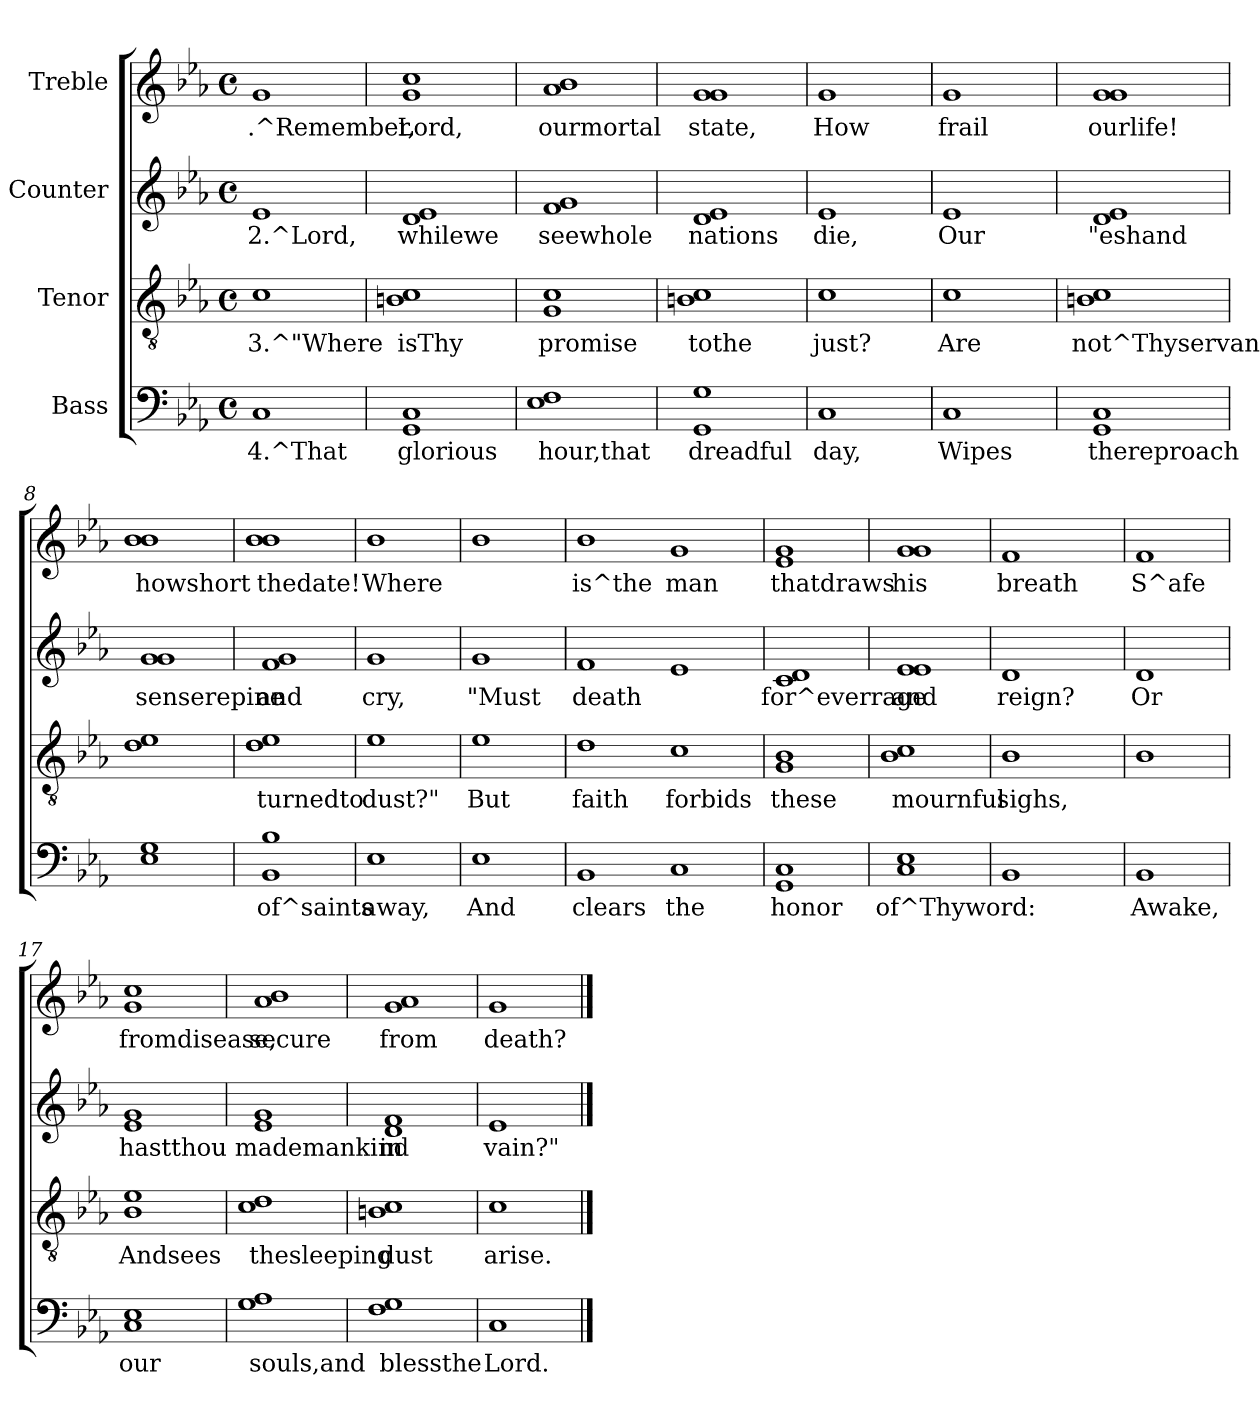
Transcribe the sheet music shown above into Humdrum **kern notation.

**kern	**text	**kern	**text	**kern	**text	**kern	**text
*part4	*part4	*part3	*part3	*part2	*part2	*part1	*part1
*staff4	*staff4	*staff3	*staff3	*staff2	*staff2	*staff1	*staff1
*I"Bass	*	*I"Tenor	*	*I"Counter	*	*I"Treble	*
!!LO:PB:g=z
*stria5	*	*stria5	*	*stria5	*	*stria5	*
*clefF4	*	*clefGv2	*	*clefG2	*	*clefG2	*
*k[b-e-a-]	*	*k[b-e-a-]	*	*k[b-e-a-]	*	*k[b-e-a-]	*
*E-:	*	*E-:	*	*E-:	*	*E-:	*
*M4/4	*	*M4/4	*	*M4/4	*	*M4/4	*
*met(c)	*	*met(c)	*	*met(c)	*	*met(c)	*
=1	=1	=1	=1	=1	=1	=1	=1
!	!LO:LY:b:rj	!	!LO:LY:b:rj	!	!LO:LY:b:rj	!	!LO:LY:b:rj
1C	4.^That	1c	3.^"Where	1e-	2.^Lord,	1g	.^Remember,
=2	=2	=2	=2	=2	=2	=2	=2
!	!LO:LY:b:rj	!	!LO:LY:b:rj	!	!LO:LY:b:rj	!	!LO:LY:b:rj
1GG 1C	glorious	1Bn 1c	isThy	1d 1e-	whilewe	1g 1cc	Lord,
=3	=3	=3	=3	=3	=3	=3	=3
!	!LO:LY:b:rj	!	!LO:LY:b:rj	!	!LO:LY:b:rj	!	!LO:LY:b:rj
1E- 1F	hour,that	1G 1c	promise	1g 1f	seewhole	1b- 1a-	ourmortal
=4	=4	=4	=4	=4	=4	=4	=4
!	!LO:LY:b:rj	!	!LO:LY:b:rj	!	!LO:LY:b:rj	!	!LO:LY:b:rj
1G 1GG	dreadful	1c 1Bn	tothe	1e- 1d	nations	1g 1g	state,
=5	=5	=5	=5	=5	=5	=5	=5
!	!LO:LY:b:rj	!	!LO:LY:b:rj	!	!LO:LY:b:rj	!	!LO:LY:b:rj
1C	day,	1c	just?	1e-	die,	1g>	How
=6	=6	=6	=6	=6	=6	=6	=6
!	!LO:LY:b:rj	!	!LO:LY:b:rj	!	!LO:LY:b:rj	!	!LO:LY:b:rj
1C	Wipes	1c	Are	1e-	Our	1g	frail
=7	=7	=7	=7	=7	=7	=7	=7
!	!LO:LY:b:rj	!	!LO:LY:b:rj	!	!LO:LY:b:rj	!	!LO:LY:b:rj
1GG 1C	thereproach	1Bn 1c	not^Thyservants	1d 1e-	"eshand	1g 1g	ourlife!
=8	=8	=8	=8	=8	=8	=8	=8
!	!LO:LY:b:rj	!	!LO:LY:b:rj	!	!LO:LY:b:rj	!	!LO:LY:b:rj
1G 1E-	.	1d 1e-	.	1g 1g	senserepine	1b- 1b-	howshort
=9	=9	=9	=9	=9	=9	=9	=9
!	!LO:LY:b:rj	!	!LO:LY:b:rj	!	!LO:LY:b:rj	!	!LO:LY:b:rj
1B- 1BB-	of^saints	1e- 1d	turnedto	1g 1f	and	1b- 1b-	thedate!
=10	=10	=10	=10	=10	=10	=10	=10
!	!LO:LY:b:rj	!	!LO:LY:b:rj	!	!LO:LY:b:rj	!	!LO:LY:b:rj
1E-	away,	1e-	dust?"	1g	cry,	1b-	Where
=11	=11	=11	=11	=11	=11	=11	=11
!	!LO:LY:b:rj	!	!LO:LY:b:rj	!	!LO:LY:b:rj	!	!LO:LY:b:rj
1E-	And	1e-	But	1g	"Must	1b-	.
=12	=12	=12	=12	=12	=12	=12	=12
!	!LO:LY:b:rj	!	!LO:LY:b:rj	!	!LO:LY:b:rj	!	!LO:LY:b:rj
1BB-	clears	1d	faith	1f	death	1b->	is^the
!	!LO:LY:b:rj	!	!LO:LY:b:rj	!	!LO:LY:b:rj	!	!LO:LY:b:rj
1C	the	1c	forbids	1e-	.	1g	man
=13	=13	=13	=13	=13	=13	=13	=13
!	!LO:LY:b:rj	!	!LO:LY:b:rj	!	!LO:LY:b:rj	!	!LO:LY:b:rj
1GG 1C	honor	1B- 1G	these	1d 1c	for^everrage	1g 1e-	thatdraws
=14	=14	=14	=14	=14	=14	=14	=14
!	!LO:LY:b:rj	!	!LO:LY:b:rj	!	!LO:LY:b:rj	!	!LO:LY:b:rj
1C 1E-	of^Thyword:	1c 1B-	mournful	1e- 1e-	and	1g 1g	his
=15	=15	=15	=15	=15	=15	=15	=15
!	!LO:LY:b:rj	!	!LO:LY:b:rj	!	!LO:LY:b:rj	!	!LO:LY:b:rj
1BB-	.	1B-	sighs,	1d	reign?	1f	breath
=16	=16	=16	=16	=16	=16	=16	=16
!	!LO:LY:b:rj	!	!LO:LY:b:rj	!	!LO:LY:b:rj	!	!LO:LY:b:rj
1BB-	Awake,	1B-	.	1d	Or	1f	S^afe
=17	=17	=17	=17	=17	=17	=17	=17
!	!LO:LY:b:rj	!	!LO:LY:b:rj	!	!LO:LY:b:rj	!	!LO:LY:b:rj
1E- 1C	our	1B- 1e-	Andsees	1e- 1g	hastthou	1g 1cc	fromdisease,
=18	=18	=18	=18	=18	=18	=18	=18
!	!LO:LY:b:rj	!	!LO:LY:b:rj	!	!LO:LY:b:rj	!	!LO:LY:b:rj
1G 1A-	souls,and	1d 1c	thesleeping	1g 1e-	mademankind	1b-> 1a->	secure
=19	=19	=19	=19	=19	=19	=19	=19
!	!LO:LY:b:rj	!	!LO:LY:b:rj	!	!LO:LY:b:rj	!	!LO:LY:b:rj
1F 1G	blessthe	1c 1Bn	dust	1f 1d	in	1a- 1g	from
=20	=20	=20	=20	=20	=20	=20	=20
!	!LO:LY:b:rj	!	!LO:LY:b:rj	!	!LO:LY:b:rj	!	!LO:LY:b:rj
1C	Lord.	1c	arise.	1e-	vain?"	1g	death?
==	==	==	==	==	==	==	==
*-	*-	*-	*-	*-	*-	*-	*-
